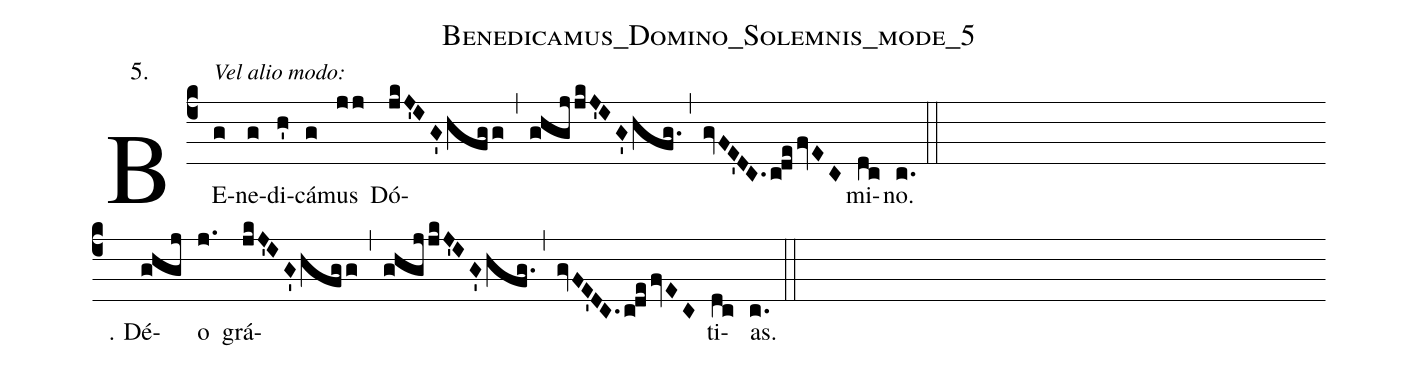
name:Benedicamus_Domino_Solemnis_mode_5;
annotation: 5.;
%%
(c4)BE<alt>Vel alio modo:</alt>(g)ne(g)di(h')cá(g)mus(jj) Dó(jkJ'IG'hfgg/,/ghgjjkJ'IG'hfg./,/gvFE'DC.c!defvEC)mi(dc)no.(c.) (::) (Z-) ℟ . Dé(ghgj)o(j.) grá(jkJ'IG'hfgg/,/ghgjjkJ'IG'hfg./,/gvFE'DC.c!defvEC)ti(dc)as.(c.) (::)
